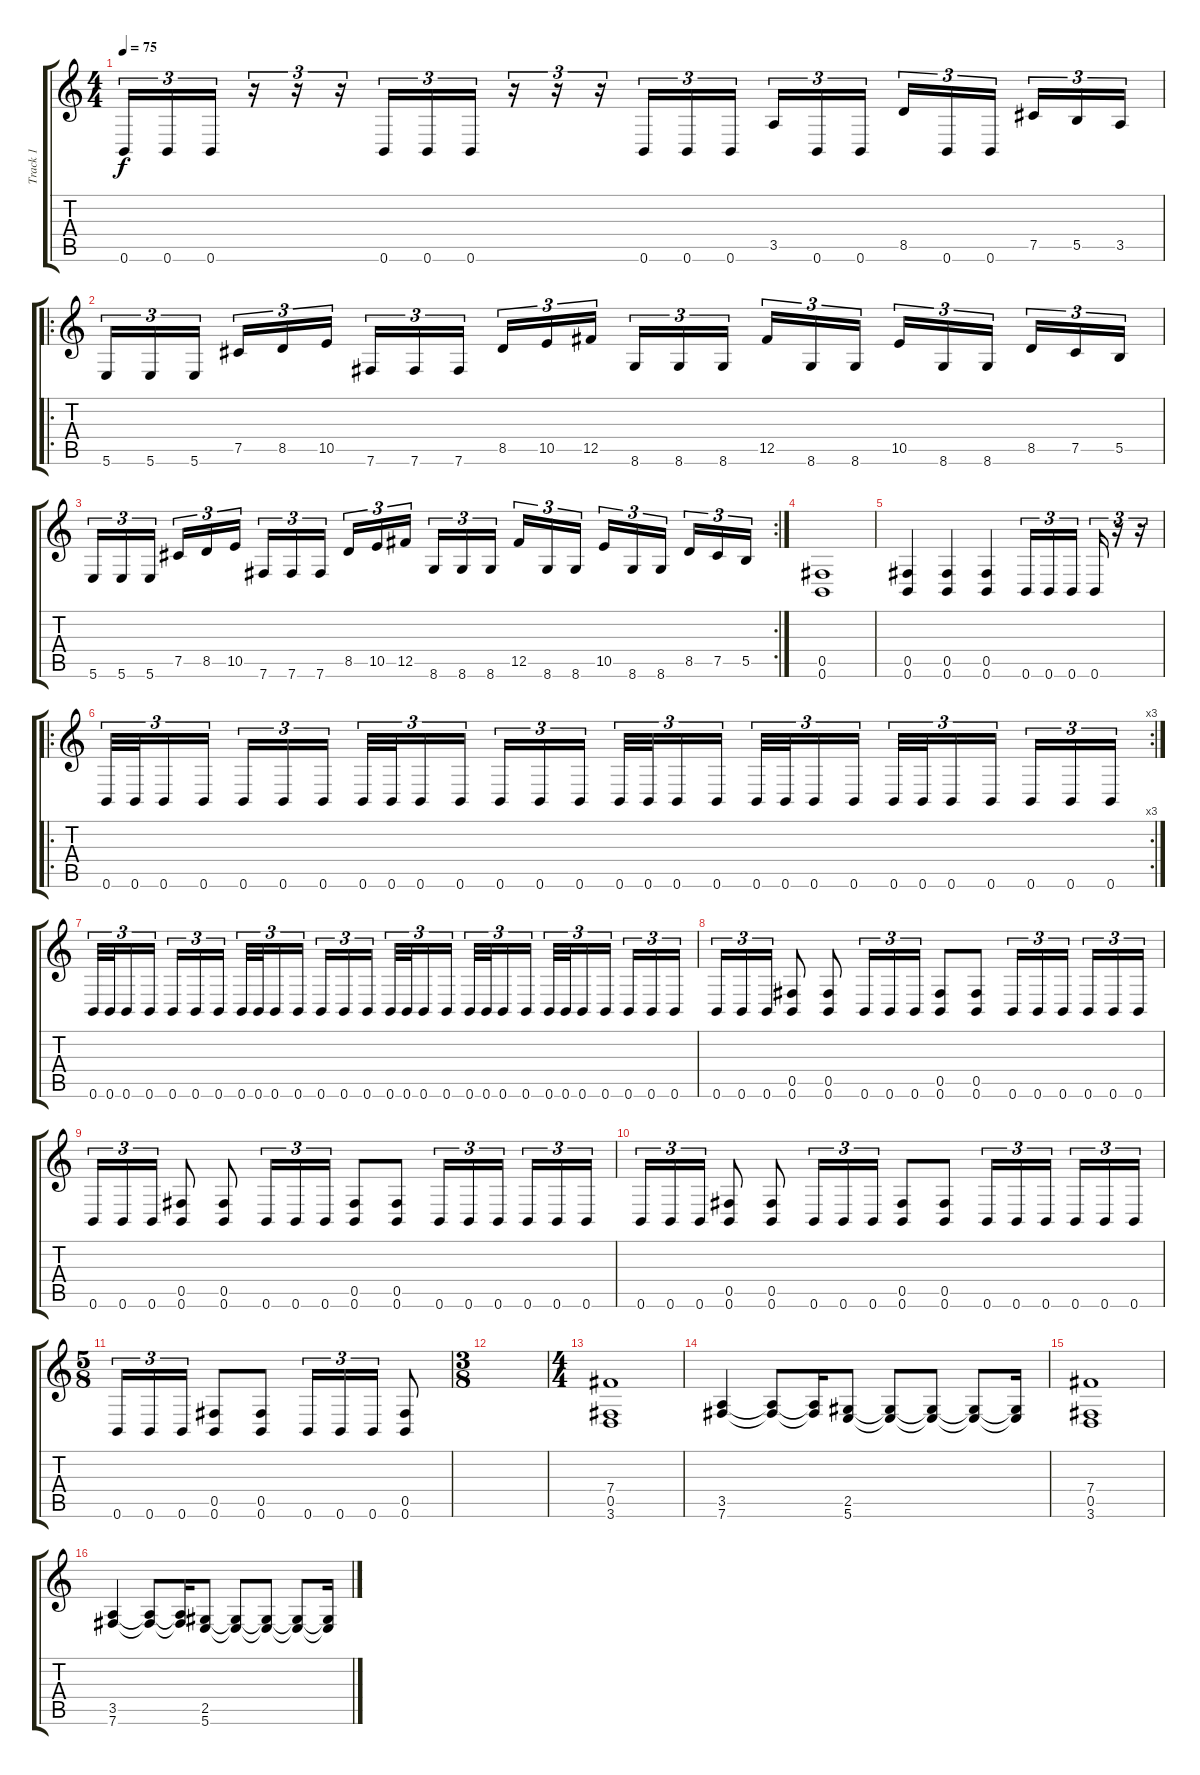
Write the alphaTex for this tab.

\track ("Track 1" "Track 1") {instrument distortionguitar}
\staff {score tabs}
\tuning (Db4 Ab3 E3 B2 Gb2 B1) {hide}
\ts (4 4)
\tempo 75
\clef g2
\ks c
0.6.16{tu (3 2) dy f} 0.6.16{tu (3 2)} 0.6.16{tu (3 2)} r.16{tu (3 2)} r.16{tu (3 2)} r.16{tu (3 2)} 0.6.16{tu (3 2)} 0.6.16{tu (3 2)} 0.6.16{tu (3 2)} r.16{tu (3 2)} r.16{tu (3 2)} r.16{tu (3 2)} 0.6.16{tu (3 2)} 0.6.16{tu (3 2)} 0.6.16{tu (3 2) beam splitsecondary} 3.5.16{tu (3 2)} 0.6.16{tu (3 2)} 0.6.16{tu (3 2)} 8.5.16{tu (3 2)} 0.6.16{tu (3 2)} 0.6.16{tu (3 2) beam splitsecondary} 7.5.16{tu (3 2)} 5.5.16{tu (3 2)} 3.5.16{tu (3 2)} |
\ro
5.6.16{tu (3 2)} 5.6.16{tu (3 2)} 5.6.16{tu (3 2) beam splitsecondary} 7.5.16{tu (3 2)} 8.5.16{tu (3 2)} 10.5.16{tu (3 2)} 7.6.16{tu (3 2)} 7.6.16{tu (3 2)} 7.6.16{tu (3 2) beam splitsecondary} 8.5.16{tu (3 2)} 10.5.16{tu (3 2)} 12.5.16{tu (3 2)} 8.6.16{tu (3 2)} 8.6.16{tu (3 2)} 8.6.16{tu (3 2) beam splitsecondary} 12.5.16{tu (3 2)} 8.6.16{tu (3 2)} 8.6.16{tu (3 2)} 10.5.16{tu (3 2)} 8.6.16{tu (3 2)} 8.6.16{tu (3 2) beam splitsecondary} 8.5.16{tu (3 2)} 7.5.16{tu (3 2)} 5.5.16{tu (3 2)} |
\rc 2
5.6.16{tu (3 2)} 5.6.16{tu (3 2)} 5.6.16{tu (3 2) beam splitsecondary} 7.5.16{tu (3 2)} 8.5.16{tu (3 2)} 10.5.16{tu (3 2)} 7.6.16{tu (3 2)} 7.6.16{tu (3 2)} 7.6.16{tu (3 2) beam splitsecondary} 8.5.16{tu (3 2)} 10.5.16{tu (3 2)} 12.5.16{tu (3 2)} 8.6.16{tu (3 2)} 8.6.16{tu (3 2)} 8.6.16{tu (3 2) beam splitsecondary} 12.5.16{tu (3 2)} 8.6.16{tu (3 2)} 8.6.16{tu (3 2)} 10.5.16{tu (3 2)} 8.6.16{tu (3 2)} 8.6.16{tu (3 2) beam splitsecondary} 8.5.16{tu (3 2)} 7.5.16{tu (3 2)} 5.5.16{tu (3 2)} |
(0.5 0.6).1 |
(0.5 0.6).4 (0.5 0.6).4 (0.5 0.6).4 0.6.16{tu (3 2)} 0.6.16{tu (3 2)} 0.6.16{tu (3 2) beam splitsecondary} 0.6.16{tu (3 2)} r.16{tu (3 2)} r.16{tu (3 2)} |
\ro
\rc 3
0.6.32{tu (3 2)} 0.6.32{tu (3 2)} 0.6.16{tu (3 2)} 0.6.16{tu (3 2) beam splitsecondary} 0.6.16{tu (3 2)} 0.6.16{tu (3 2)} 0.6.16{tu (3 2)} 0.6.32{tu (3 2)} 0.6.32{tu (3 2)} 0.6.16{tu (3 2)} 0.6.16{tu (3 2) beam splitsecondary} 0.6.16{tu (3 2)} 0.6.16{tu (3 2)} 0.6.16{tu (3 2)} 0.6.32{tu (3 2)} 0.6.32{tu (3 2)} 0.6.16{tu (3 2)} 0.6.16{tu (3 2) beam splitsecondary} 0.6.32{tu (3 2)} 0.6.32{tu (3 2)} 0.6.16{tu (3 2)} 0.6.16{tu (3 2)} 0.6.32{tu (3 2)} 0.6.32{tu (3 2)} 0.6.16{tu (3 2)} 0.6.16{tu (3 2) beam splitsecondary} 0.6.16{tu (3 2)} 0.6.16{tu (3 2)} 0.6.16{tu (3 2)} |
0.6.32{tu (3 2)} 0.6.32{tu (3 2)} 0.6.16{tu (3 2)} 0.6.16{tu (3 2) beam splitsecondary} 0.6.16{tu (3 2)} 0.6.16{tu (3 2)} 0.6.16{tu (3 2)} 0.6.32{tu (3 2)} 0.6.32{tu (3 2)} 0.6.16{tu (3 2)} 0.6.16{tu (3 2) beam splitsecondary} 0.6.16{tu (3 2)} 0.6.16{tu (3 2)} 0.6.16{tu (3 2)} 0.6.32{tu (3 2)} 0.6.32{tu (3 2)} 0.6.16{tu (3 2)} 0.6.16{tu (3 2) beam splitsecondary} 0.6.32{tu (3 2)} 0.6.32{tu (3 2)} 0.6.16{tu (3 2)} 0.6.16{tu (3 2)} 0.6.32{tu (3 2)} 0.6.32{tu (3 2)} 0.6.16{tu (3 2)} 0.6.16{tu (3 2) beam splitsecondary} 0.6.16{tu (3 2)} 0.6.16{tu (3 2)} 0.6.16{tu (3 2)} |
0.6.16{tu (3 2)} 0.6.16{tu (3 2)} 0.6.16{tu (3 2)} (0.5 0.6).8 (0.5 0.6).8 0.6.16{tu (3 2)} 0.6.16{tu (3 2)} 0.6.16{tu (3 2)} (0.5 0.6).8 (0.5 0.6).8 0.6.16{tu (3 2)} 0.6.16{tu (3 2)} 0.6.16{tu (3 2) beam splitsecondary} 0.6.16{tu (3 2)} 0.6.16{tu (3 2)} 0.6.16{tu (3 2)} |
0.6.16{tu (3 2)} 0.6.16{tu (3 2)} 0.6.16{tu (3 2)} (0.5 0.6).8 (0.5 0.6).8 0.6.16{tu (3 2)} 0.6.16{tu (3 2)} 0.6.16{tu (3 2)} (0.5 0.6).8 (0.5 0.6).8 0.6.16{tu (3 2)} 0.6.16{tu (3 2)} 0.6.16{tu (3 2) beam splitsecondary} 0.6.16{tu (3 2)} 0.6.16{tu (3 2)} 0.6.16{tu (3 2)} |
0.6.16{tu (3 2)} 0.6.16{tu (3 2)} 0.6.16{tu (3 2)} (0.5 0.6).8 (0.5 0.6).8 0.6.16{tu (3 2)} 0.6.16{tu (3 2)} 0.6.16{tu (3 2)} (0.5 0.6).8 (0.5 0.6).8 0.6.16{tu (3 2)} 0.6.16{tu (3 2)} 0.6.16{tu (3 2) beam splitsecondary} 0.6.16{tu (3 2)} 0.6.16{tu (3 2)} 0.6.16{tu (3 2)} |
\ts (5 8)
0.6.16{tu (3 2)} 0.6.16{tu (3 2)} 0.6.16{tu (3 2)} (0.5 0.6).8 (0.5 0.6).8 0.6.16{tu (3 2)} 0.6.16{tu (3 2)} 0.6.16{tu (3 2)} (0.5 0.6).8 |
\ts (3 8)
|
\ts (4 4)
(7.4 0.5 3.6).1 |
(3.5 7.6).4 (3.5{t} 7.6{t}).8 (3.5{t} 7.6{t}).16 (2.5 5.6).8 (2.5{t} 5.6{t}).8 (2.5{t} 5.6{t}).8 (2.5{t} 5.6{t}).8 (2.5{t} 5.6{t}).16 |
(7.4 0.5 3.6).1 |
(3.5 7.6).4 (3.5{t} 7.6{t}).8 (3.5{t} 7.6{t}).16 (2.5 5.6).8 (2.5{t} 5.6{t}).8 (2.5{t} 5.6{t}).8 (2.5{t} 5.6{t}).8 (2.5{t} 5.6{t}).16
